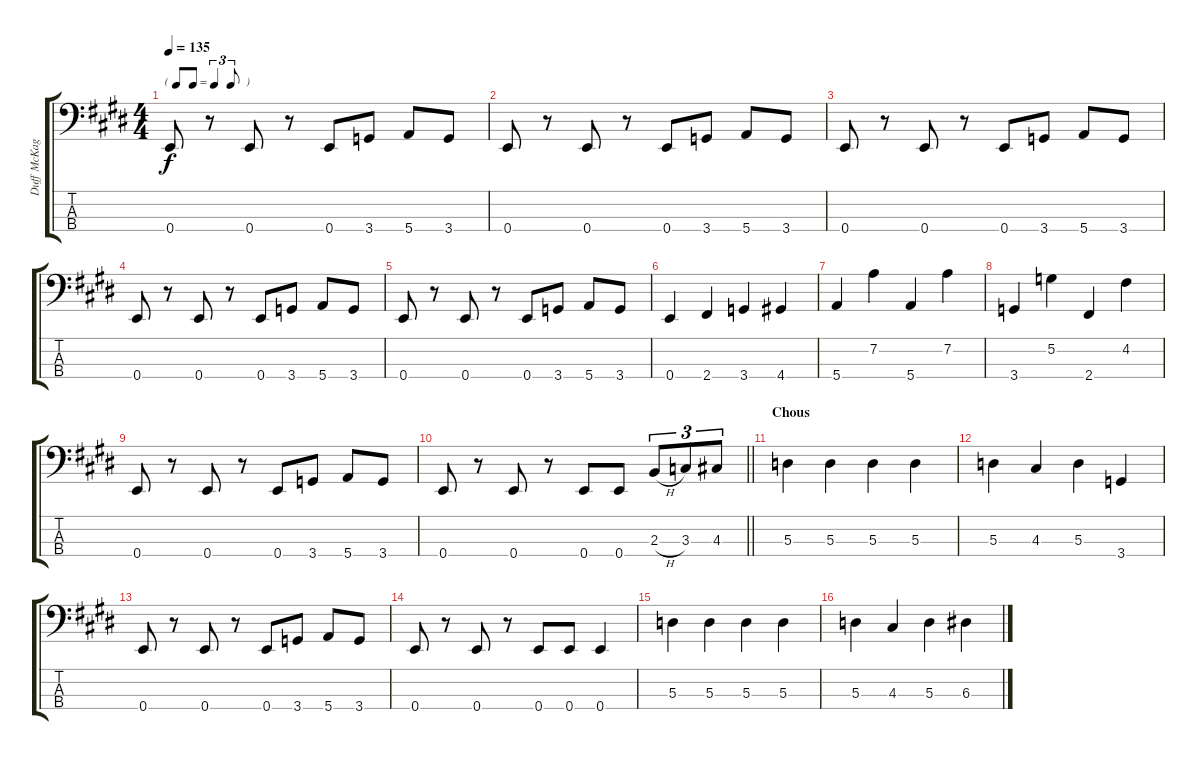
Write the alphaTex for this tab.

\track ("Duff McKagan - Bass" "Duff McKag") {instrument electricbasspick}
\staff {score tabs}
\tuning (G2 D2 A1 E1) {hide}
\ts (4 4)
\tf triplet8th
\tempo 135
\clef f4
\ks e
0.4.8{dy f} r.8 0.4.8 r.8 0.4.8 3.4.8 5.4.8 3.4.8 |
0.4.8 r.8 0.4.8 r.8 0.4.8 3.4.8 5.4.8 3.4.8 |
0.4.8 r.8 0.4.8 r.8 0.4.8 3.4.8 5.4.8 3.4.8 |
0.4.8 r.8 0.4.8 r.8 0.4.8 3.4.8 5.4.8 3.4.8 |
0.4.8 r.8 0.4.8 r.8 0.4.8 3.4.8 5.4.8 3.4.8 |
0.4.4 2.4.4 3.4.4 4.4.4 |
5.4.4 7.2.4 5.4.4 7.2.4 |
3.4.4 5.2.4 2.4.4 4.2.4 |
0.4.8 r.8 0.4.8 r.8 0.4.8 3.4.8 5.4.8 3.4.8 |
\barLineRight lightlight
0.4.8 r.8 0.4.8 r.8 0.4.8 0.4.8 2.3{h}.8{tu (3 2)} 3.3.8{tu (3 2)} 4.3.8{tu (3 2)} |
\section ("" "Chous")
5.3.4 5.3.4 5.3.4 5.3.4 |
5.3.4 4.3.4 5.3.4 3.4.4 |
0.4.8 r.8 0.4.8 r.8 0.4.8 3.4.8 5.4.8 3.4.8 |
0.4.8 r.8 0.4.8 r.8 0.4.8 0.4.8 0.4.4 |
5.3.4 5.3.4 5.3.4 5.3.4 |
5.3.4 4.3.4 5.3.4 6.3.4
